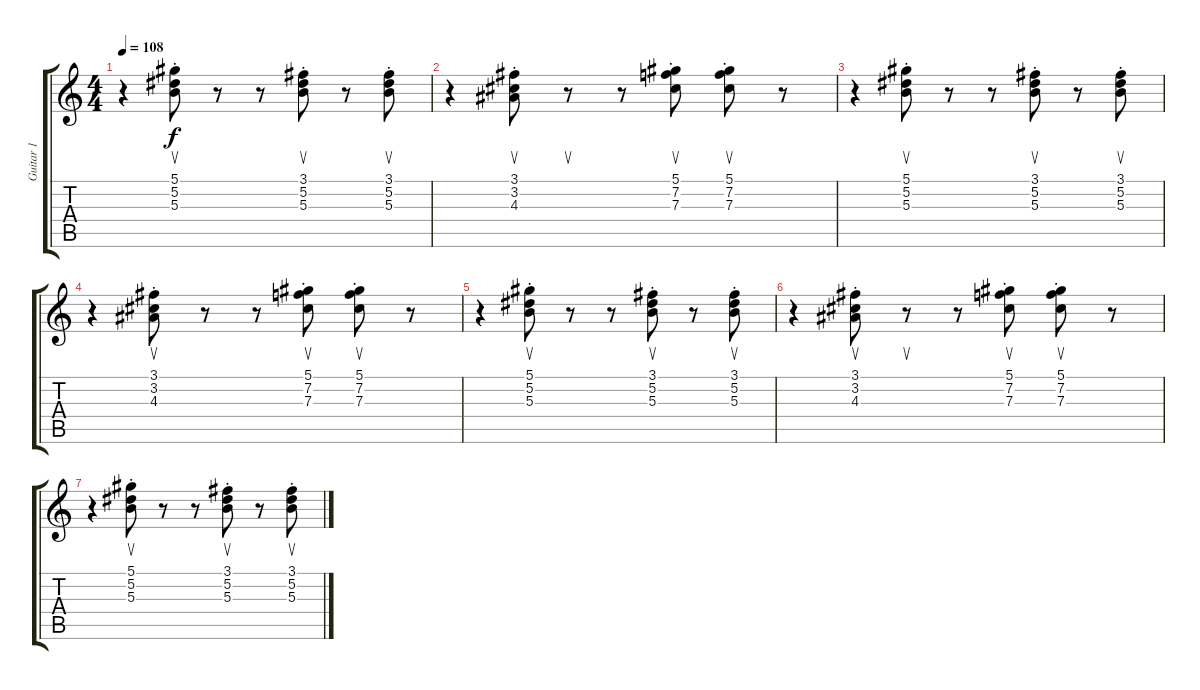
\track ("Guitar 1" "Guitar 1") {instrument electricguitarclean}
\staff {score tabs}
\tuning (Eb4 Bb3 Gb3 Db3 Ab2 Eb2) {hide}
\ts (4 4)
\tempo 108
\clef g2
\ks c
r.4{dy f} (5.1{st} 5.2{st} 5.3{st}).8{su} r.8 r.8 (3.1{st} 5.2{st} 5.3{st}).8{su} r.8 (3.1{st} 5.2{st} 5.3{st}).8{su} |
r.4 (3.1{st} 3.2{st} 4.3{st}).8{su} r.8{su} r.8 (5.1{st} 7.2{st} 7.3{st}).8{su} (5.1{st} 7.2{st} 7.3{st}).8{su} r.8 |
r.4 (5.1{st} 5.2{st} 5.3{st}).8{su} r.8 r.8 (3.1{st} 5.2{st} 5.3{st}).8{su} r.8 (3.1{st} 5.2{st} 5.3{st}).8{su} |
r.4 (3.1{st} 3.2{st} 4.3{st}).8{su} r.8 r.8 (5.1{st} 7.2{st} 7.3{st}).8{su} (5.1{st} 7.2{st} 7.3{st}).8{su} r.8 |
r.4 (5.1{st} 5.2{st} 5.3{st}).8{su} r.8 r.8 (3.1{st} 5.2{st} 5.3{st}).8{su} r.8 (3.1{st} 5.2{st} 5.3{st}).8{su} |
r.4 (3.1{st} 3.2{st} 4.3{st}).8{su} r.8{su} r.8 (5.1{st} 7.2{st} 7.3{st}).8{su} (5.1{st} 7.2{st} 7.3{st}).8{su} r.8 |
r.4 (5.1{st} 5.2{st} 5.3{st}).8{su} r.8 r.8 (3.1{st} 5.2{st} 5.3{st}).8{su} r.8 (3.1{st} 5.2{st} 5.3{st}).8{su}
